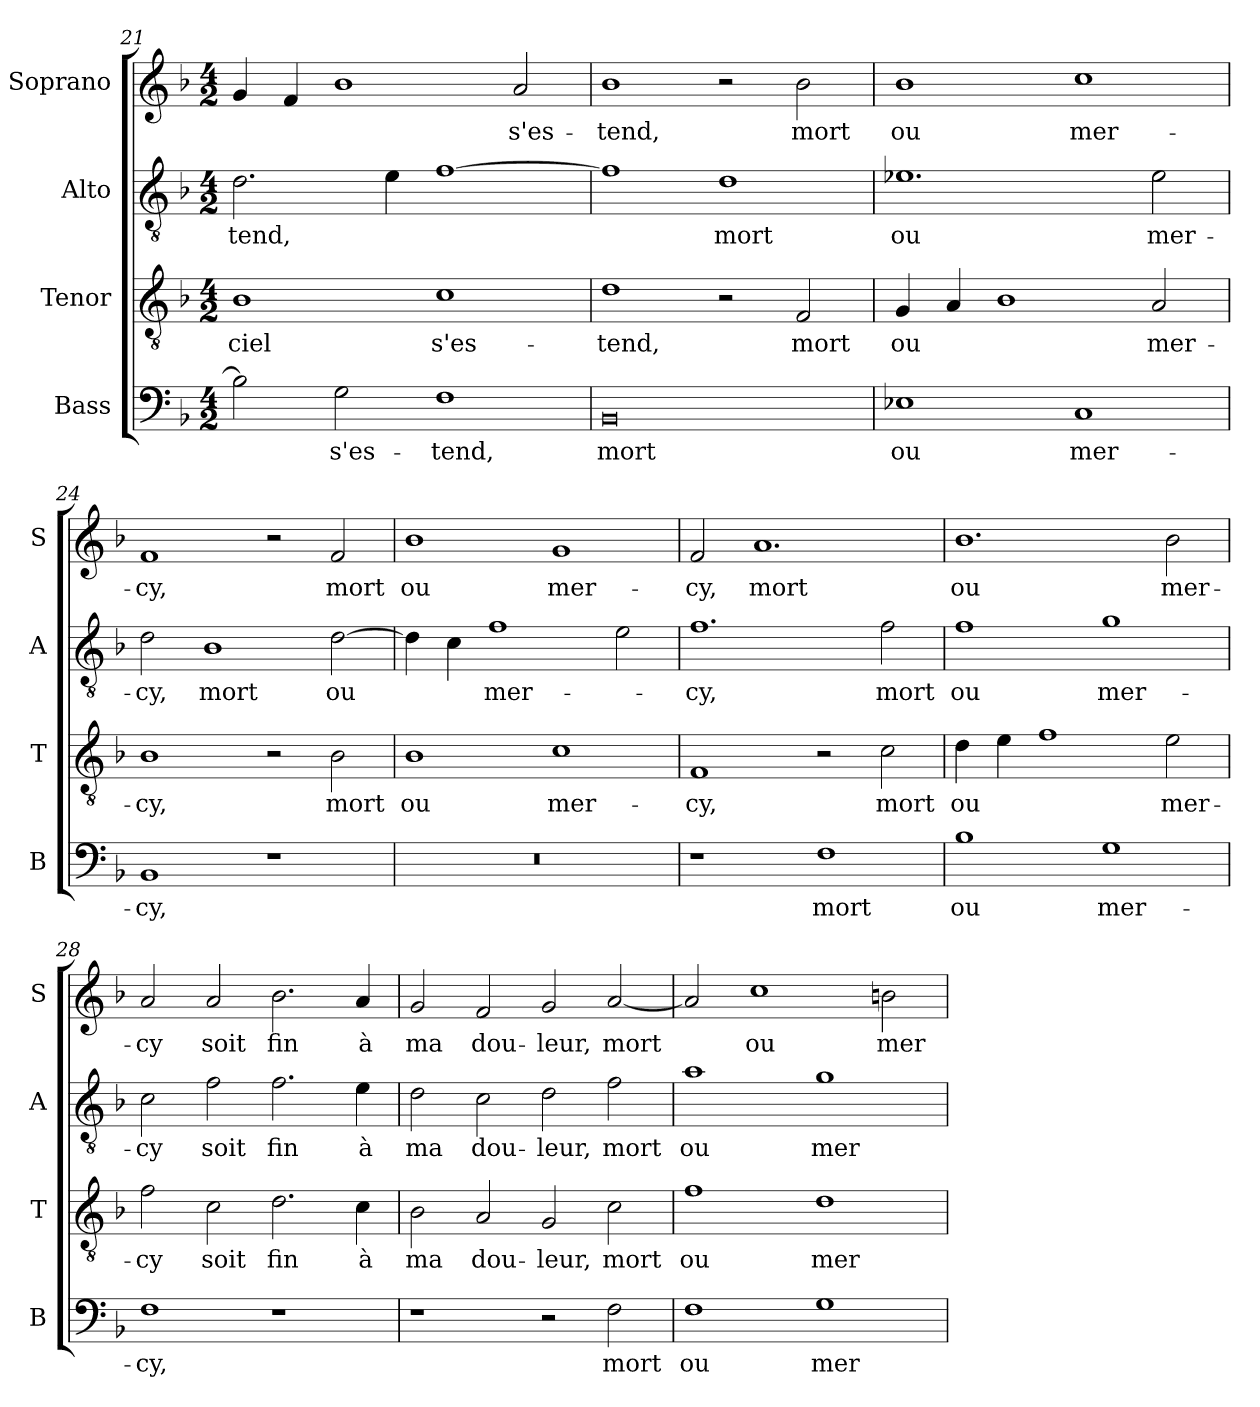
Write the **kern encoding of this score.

**kern	**text	**kern	**text	**kern	**text	**kern	**text
*part4	*part4	*part3	*part3	*part2	*part2	*part1	*part1
*staff4	*staff4	*staff3	*staff3	*staff2	*staff2	*staff1	*staff1
*I"Bass	*	*I"Tenor	*	*I"Alto	*	*I"Soprano	*
*I'B	*	*I'T	*	*I'A	*	*I'S	*
!!LO:LB:g=z
*clefF4	*	*clefGv2	*	*clefGv2	*	*clefG2	*
*k[b-]	*	*k[b-]	*	*k[b-]	*	*k[b-]	*
*F:	*	*F:	*	*F:	*	*F:	*
*M4/2	*	*M4/2	*	*M4/2	*	*M4/2	*
=21	=21	=21	=21	=21	=21	=21	=21
!	!	!	!LO:LY:b	!	!LO:LY:b	!	!
2B-\]	.	1B-	ciel	2.d\	-tend,	4g/	.
.	.	.	.	.	.	4f/	.
!	!LO:LY:b	!	!	!	!	!	!
2G\	s'es-	.	.	.	.	1b-	.
.	.	.	.	4e\	.	.	.
!	!LO:LY:b	!	!LO:LY:b	!	!	!	!
1F	-tend,	1c	s'es-	[1f	.	.	.
!	!	!	!	!	!	!	!LO:LY:b
.	.	.	.	.	.	2a/	s'es-
=22	=22	=22	=22	=22	=22	=22	=22
!	!LO:LY:b	!	!LO:LY:b	!	!	!	!LO:LY:b
0BB-	mort	1d	-tend,	1f]	.	1b-	-tend,
!	!	!	!	!	!LO:LY:b	!	!
.	.	2r	.	1d	mort	2r	.
!	!	!	!LO:LY:b	!	!	!	!LO:LY:b
.	.	2F/	mort	.	.	2b-\	mort
=23	=23	=23	=23	=23	=23	=23	=23
!	!LO:LY:b	!	!LO:LY:b	!	!LO:LY:b	!	!LO:LY:b
1E-X	ou	4G/	ou	1.e-X	ou	1b-	ou
.	.	4A/	.	.	.	.	.
.	.	1B-	.	.	.	.	.
!	!LO:LY:b	!	!	!	!	!	!LO:LY:b
1C	mer-	.	.	.	.	1cc	mer-
!	!	!	!LO:LY:b	!	!LO:LY:b	!	!
.	.	2A/	mer-	2e-\	mer-	.	.
=24	=24	=24	=24	=24	=24	=24	=24
!	!LO:LY:b	!	!LO:LY:b	!	!LO:LY:b	!	!LO:LY:b
1BB-	-cy,	1B-	-cy,	2d\	-cy,	1f	-cy,
!	!	!	!	!	!LO:LY:b	!	!
.	.	.	.	1B-	mort	.	.
1r	.	2r	.	.	.	2r	.
!	!	!	!LO:LY:b	!	!LO:LY:b	!	!LO:LY:b
.	.	2B-\	mort	[2d\	ou	2f/	mort
!!LO:LB:g=z
=25	=25	=25	=25	=25	=25	=25	=25
!	!	!	!LO:LY:b	!	!	!	!LO:LY:b
0r	.	1B-	ou	4d\]	.	1b-	ou
.	.	.	.	4c\	.	.	.
!	!	!	!	!	!LO:LY:b	!	!
.	.	.	.	1f	mer-	.	.
!	!	!	!LO:LY:b	!	!	!	!LO:LY:b
.	.	1c	mer-	.	.	1g	mer-
.	.	.	.	2e\	.	.	.
=26	=26	=26	=26	=26	=26	=26	=26
!	!	!	!LO:LY:b	!	!LO:LY:b	!	!LO:LY:b
1r	.	1F	-cy,	1.f	-cy,	2f/	-cy,
!	!	!	!	!	!	!	!LO:LY:b
.	.	.	.	.	.	1.a	mort
!	!LO:LY:b	!	!	!	!	!	!
1F	mort	2r	.	.	.	.	.
!	!	!	!LO:LY:b	!	!LO:LY:b	!	!
.	.	2c\	mort	2f\	mort	.	.
=27	=27	=27	=27	=27	=27	=27	=27
!	!LO:LY:b	!	!LO:LY:b	!	!LO:LY:b	!	!LO:LY:b
1B-	ou	4d\	ou	1f	ou	1.b-	ou
.	.	4e\	.	.	.	.	.
.	.	1f	.	.	.	.	.
!	!LO:LY:b	!	!	!	!LO:LY:b	!	!
1G	mer-	.	.	1g	mer-	.	.
!	!	!	!LO:LY:b	!	!	!	!LO:LY:b
.	.	2e\	mer-	.	.	2b-\	mer-
=28	=28	=28	=28	=28	=28	=28	=28
!	!LO:LY:b	!	!LO:LY:b	!	!LO:LY:b	!	!LO:LY:b
1F	-cy,	2f\	-cy	2c\	-cy	2a/	-cy
!	!	!	!LO:LY:b	!	!LO:LY:b	!	!LO:LY:b
.	.	2c\	soit	2f\	soit	2a/	soit
!	!	!	!LO:LY:b	!	!LO:LY:b	!	!LO:LY:b
1r	.	2.d\	fin	2.f\	fin	2.b-\	fin
!	!	!	!LO:LY:b	!	!LO:LY:b	!	!LO:LY:b
.	.	4c\	à	4e\	à	4a/	à
!!LO:PB:g=z
=29	=29	=29	=29	=29	=29	=29	=29
!	!	!	!LO:LY:b	!	!LO:LY:b	!	!LO:LY:b
1r	.	2B-\	ma	2d\	ma	2g/	ma
!	!	!	!LO:LY:b	!	!LO:LY:b	!	!LO:LY:b
.	.	2A/	dou-	2c\	dou-	2f/	dou-
!	!	!	!LO:LY:b	!	!LO:LY:b	!	!LO:LY:b
2r	.	2G/	-leur,	2d\	-leur,	2g/	-leur,
!	!LO:LY:b	!	!LO:LY:b	!	!LO:LY:b	!	!LO:LY:b
2F\	mort	2c\	mort	2f\	mort	[2a/	mort
=30	=30	=30	=30	=30	=30	=30	=30
!	!LO:LY:b	!	!LO:LY:b	!	!LO:LY:b	!	!
1F	ou	1f	ou	1a	ou	2a/]	.
!	!	!	!	!	!	!	!LO:LY:b
.	.	.	.	.	.	1cc	ou
!	!LO:LY:b	!	!LO:LY:b	!	!LO:LY:b	!	!
1G	mer-	1d	mer-	1g	mer-	.	.
!	!	!	!	!	!	!	!LO:LY:b
.	.	.	.	.	.	2bn\	mer-
=	=	=	=	=	=	=	=
*-	*-	*-	*-	*-	*-	*-	*-
